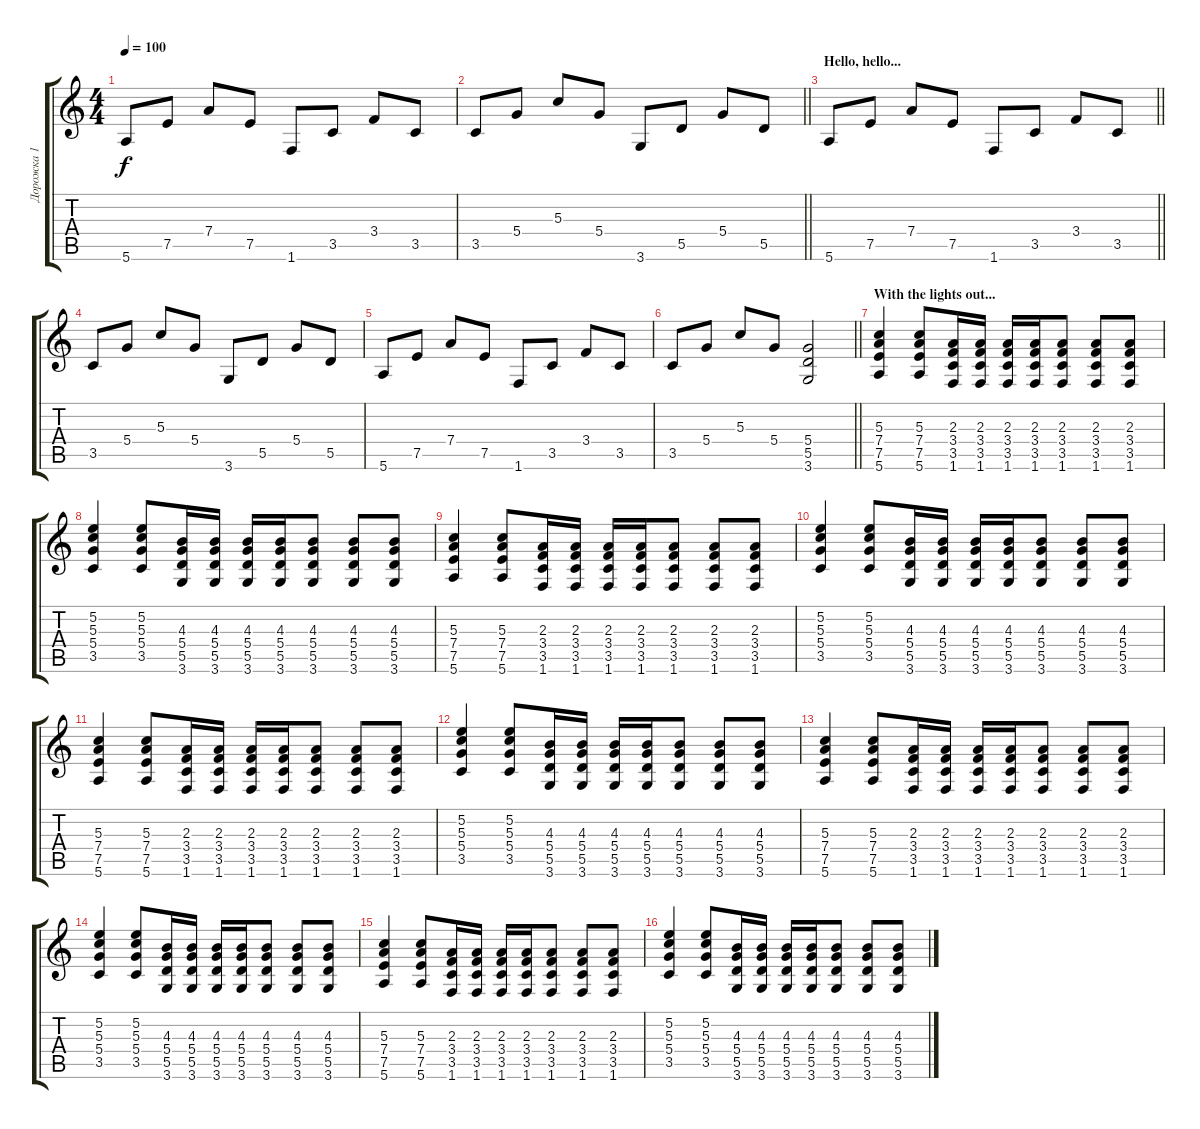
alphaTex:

\track ("Дорожка 1" "Дорожка 1") {instrument acousticguitarsteel}
\staff {score tabs}
\tuning (E4 B3 G3 D3 A2 E2) {hide}
\ts (4 4)
\tempo 100
\clef g2
\ks c
5.6.8{dy f} 7.5.8 7.4.8 7.5.8 1.6.8 3.5.8 3.4.8 3.5.8 |
\barLineRight lightlight
3.5.8 5.4.8 5.3.8 5.4.8 3.6.8 5.5.8 5.4.8 5.5.8 |
\section ("" "Hello, hello...")
\barLineRight lightlight
5.6.8 7.5.8 7.4.8 7.5.8 1.6.8 3.5.8 3.4.8 3.5.8 |
3.5.8 5.4.8 5.3.8 5.4.8 3.6.8 5.5.8 5.4.8 5.5.8 |
5.6.8 7.5.8 7.4.8 7.5.8 1.6.8 3.5.8 3.4.8 3.5.8 |
\barLineRight lightlight
3.5.8 5.4.8 5.3.8 5.4.8 (5.4 5.5 3.6).2 |
\section ("" "With the lights out...")
(5.3 7.4 7.5 5.6).4{instrument electricguitarclean} (5.3 7.4 7.5 5.6).8 (2.3 3.4 3.5 1.6).16 (2.3 3.4 3.5 1.6).16 (2.3 3.4 3.5 1.6).16 (2.3 3.4 3.5 1.6).16 (2.3 3.4 3.5 1.6).8 (2.3 3.4 3.5 1.6).8 (2.3 3.4 3.5 1.6).8 |
(5.2 5.3 5.4 3.5).4 (5.2 5.3 5.4 3.5).8 (4.3 5.4 5.5 3.6).16 (4.3 5.4 5.5 3.6).16 (4.3 5.4 5.5 3.6).16 (4.3 5.4 5.5 3.6).16 (4.3 5.4 5.5 3.6).8 (4.3 5.4 5.5 3.6).8 (4.3 5.4 5.5 3.6).8 |
(5.3 7.4 7.5 5.6).4{instrument electricguitarclean} (5.3 7.4 7.5 5.6).8 (2.3 3.4 3.5 1.6).16 (2.3 3.4 3.5 1.6).16 (2.3 3.4 3.5 1.6).16 (2.3 3.4 3.5 1.6).16 (2.3 3.4 3.5 1.6).8 (2.3 3.4 3.5 1.6).8 (2.3 3.4 3.5 1.6).8 |
(5.2 5.3 5.4 3.5).4 (5.2 5.3 5.4 3.5).8 (4.3 5.4 5.5 3.6).16 (4.3 5.4 5.5 3.6).16 (4.3 5.4 5.5 3.6).16 (4.3 5.4 5.5 3.6).16 (4.3 5.4 5.5 3.6).8 (4.3 5.4 5.5 3.6).8 (4.3 5.4 5.5 3.6).8 |
(5.3 7.4 7.5 5.6).4{instrument electricguitarclean} (5.3 7.4 7.5 5.6).8 (2.3 3.4 3.5 1.6).16 (2.3 3.4 3.5 1.6).16 (2.3 3.4 3.5 1.6).16 (2.3 3.4 3.5 1.6).16 (2.3 3.4 3.5 1.6).8 (2.3 3.4 3.5 1.6).8 (2.3 3.4 3.5 1.6).8 |
(5.2 5.3 5.4 3.5).4 (5.2 5.3 5.4 3.5).8 (4.3 5.4 5.5 3.6).16 (4.3 5.4 5.5 3.6).16 (4.3 5.4 5.5 3.6).16 (4.3 5.4 5.5 3.6).16 (4.3 5.4 5.5 3.6).8 (4.3 5.4 5.5 3.6).8 (4.3 5.4 5.5 3.6).8 |
(5.3 7.4 7.5 5.6).4{instrument electricguitarclean} (5.3 7.4 7.5 5.6).8 (2.3 3.4 3.5 1.6).16 (2.3 3.4 3.5 1.6).16 (2.3 3.4 3.5 1.6).16 (2.3 3.4 3.5 1.6).16 (2.3 3.4 3.5 1.6).8 (2.3 3.4 3.5 1.6).8 (2.3 3.4 3.5 1.6).8 |
(5.2 5.3 5.4 3.5).4 (5.2 5.3 5.4 3.5).8 (4.3 5.4 5.5 3.6).16 (4.3 5.4 5.5 3.6).16 (4.3 5.4 5.5 3.6).16 (4.3 5.4 5.5 3.6).16 (4.3 5.4 5.5 3.6).8 (4.3 5.4 5.5 3.6).8 (4.3 5.4 5.5 3.6).8 |
(5.3 7.4 7.5 5.6).4{instrument electricguitarclean} (5.3 7.4 7.5 5.6).8 (2.3 3.4 3.5 1.6).16 (2.3 3.4 3.5 1.6).16 (2.3 3.4 3.5 1.6).16 (2.3 3.4 3.5 1.6).16 (2.3 3.4 3.5 1.6).8 (2.3 3.4 3.5 1.6).8 (2.3 3.4 3.5 1.6).8 |
(5.2 5.3 5.4 3.5).4 (5.2 5.3 5.4 3.5).8 (4.3 5.4 5.5 3.6).16 (4.3 5.4 5.5 3.6).16 (4.3 5.4 5.5 3.6).16 (4.3 5.4 5.5 3.6).16 (4.3 5.4 5.5 3.6).8 (4.3 5.4 5.5 3.6).8 (4.3 5.4 5.5 3.6).8
